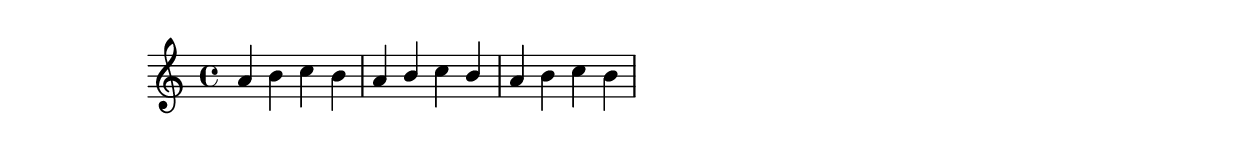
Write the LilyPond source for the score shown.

%% Do not edit this file; it is auto-generated from LSR http://lsr.dsi.unimi.it
%% This file is in the public domain.
\version "2.11.55"

\header {
  lsrtags = "editorial-annotations"

  texidoces = "
La dirección predeterminada de las plicas sobre la tercera línea
del pentagrama está determinada por la propiedad
@code{neutral-direction} del objeto @code{Stem}.

"
  doctitlees = "Dirección predeterminada de las plicas sobre la tercera línea del pentagrama"

  texidoc = "
The default direction of stems on the center line of the staff is set
by the @code{Stem} property @code{neutral-direction}.

"
  doctitle = "Default direction of stems on the center line of the staff"
} % begin verbatim
\relative c'' {
  a4 b c b
  \override Stem #'neutral-direction = #up
  a4 b c b
  \override Stem #'neutral-direction = #down
  a4 b c b
}
